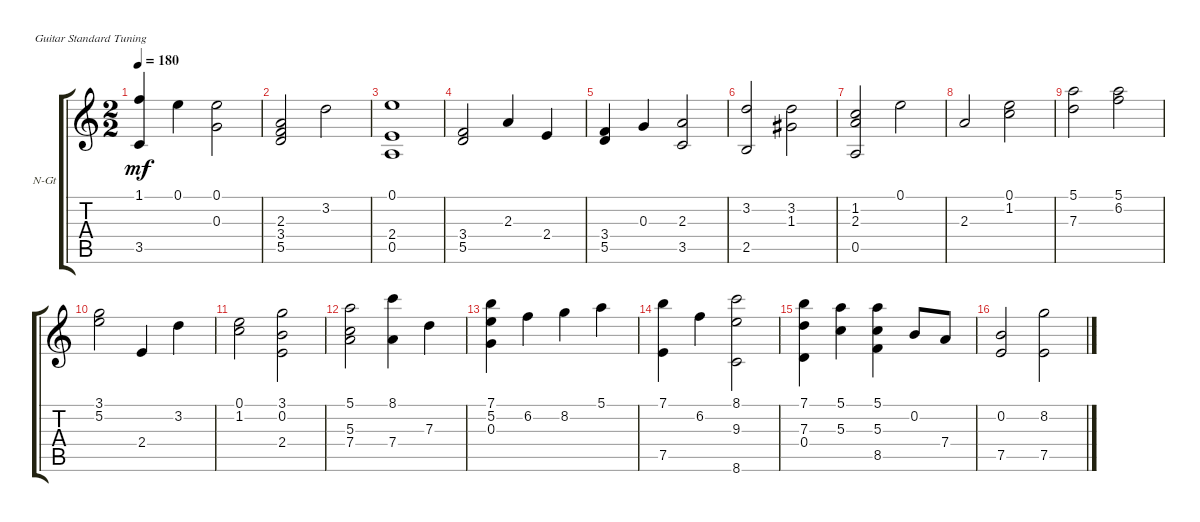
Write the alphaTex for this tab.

\defaultSystemsLayout 4
\bracketExtendMode groupsimilarinstruments
\firstSystemTrackNameOrientation horizontal
\otherSystemsTrackNameOrientation horizontal
\track ("Nylon Guitar" "N-Gt") {instrument acousticguitarnylon}
\staff {score tabs}
\tuning (E4 B3 G3 D3 A2 E2)
\ts (2 2)
\tempo 180
\clef g2
\ks c
(1.1 3.5).4{dy mf} 0.1.4 (0.1 0.3).2 |
(2.3 3.4 5.5).2 3.2.2 |
(0.1 2.4 0.5).1 |
(3.4 5.5).2 2.3.4 2.4.4 |
(3.4 5.5).4 0.3.4 (2.3 3.5).2 |
(2.5 3.2).2 (3.2 1.3).2 |
(1.2 2.3 0.5).2 0.1.2 |
2.3.2 (1.2 0.1).2 |
(5.1 7.3).2 (5.1 6.2).2 |
(3.1 5.2).2 2.4.4 3.2.4 |
(0.1 1.2).2 (3.1 0.2 2.4).2 |
(5.1 5.3 7.4).2 (7.4 8.1).4 7.3.4 |
(7.1 5.2 0.3).4 6.2.4 8.2.4 5.1.4 |
(7.1 7.5).4 6.2.4 (8.1 9.3 8.6).2 |
(7.1 7.3 0.4).4 (5.3 5.1).4 (5.1 5.3 8.5).4 0.2.8 7.4.8 |
(7.5 0.2).2 (8.2 7.5).2
